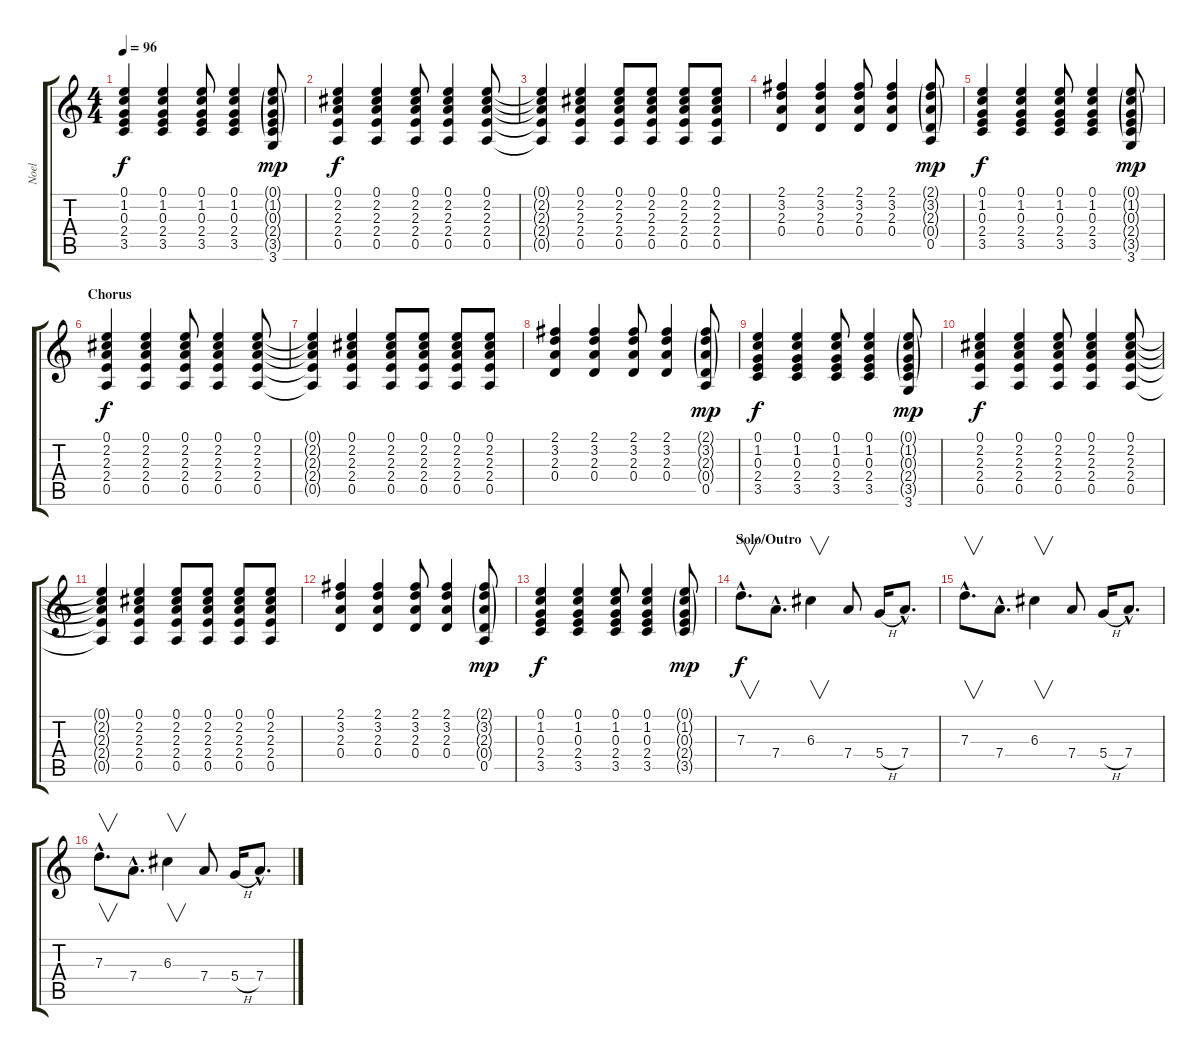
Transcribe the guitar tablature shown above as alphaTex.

\track ("Noel" "Noel") {instrument distortionguitar}
\staff {score tabs}
\tuning (E4 B3 G3 D3 A2 E2) {hide}
\ts (4 4)
\tempo 96
\clef g2
\ks c
(0.1 1.2 0.3 2.4 3.5).4{dy f} (0.1 1.2 0.3 2.4 3.5).4 (0.1 1.2 0.3 2.4 3.5).8 (0.1 1.2 0.3 2.4 3.5).4 (0.1{g} 1.2{g} 0.3{g} 2.4{g} 3.5{g} 3.6).8{dy mp} |
(0.1 2.2 2.3 2.4 0.5).4{dy f} (0.1 2.2 2.3 2.4 0.5).4 (0.1 2.2 2.3 2.4 0.5).8 (0.1 2.2 2.3 2.4 0.5).4 (0.1 2.2 2.3 2.4 0.5).8 |
(0.1{t} 2.2{t} 2.3{t} 2.4{t} 0.5{t}).4 (0.1 2.2 2.3 2.4 0.5).4 (0.1 2.2 2.3 2.4 0.5).8 (0.1 2.2 2.3 2.4 0.5).8 (0.1 2.2 2.3 2.4 0.5).8 (0.1 2.2 2.3 2.4 0.5).8 |
(2.1 3.2 2.3 0.4).4 (2.1 3.2 2.3 0.4).4 (2.1 3.2 2.3 0.4).8 (2.1 3.2 2.3 0.4).4 (2.1{g} 3.2{g} 2.3{g} 0.4{g} 0.5).8{dy mp} |
(0.1 1.2 0.3 2.4 3.5).4{dy f} (0.1 1.2 0.3 2.4 3.5).4 (0.1 1.2 0.3 2.4 3.5).8 (0.1 1.2 0.3 2.4 3.5).4 (0.1{g} 1.2{g} 0.3{g} 2.4{g} 3.5{g} 3.6).8{dy mp} |
\section ("" "Chorus")
(0.1 2.2 2.3 2.4 0.5).4{dy f} (0.1 2.2 2.3 2.4 0.5).4 (0.1 2.2 2.3 2.4 0.5).8 (0.1 2.2 2.3 2.4 0.5).4 (0.1 2.2 2.3 2.4 0.5).8 |
(0.1{t} 2.2{t} 2.3{t} 2.4{t} 0.5{t}).4 (0.1 2.2 2.3 2.4 0.5).4 (0.1 2.2 2.3 2.4 0.5).8 (0.1 2.2 2.3 2.4 0.5).8 (0.1 2.2 2.3 2.4 0.5).8 (0.1 2.2 2.3 2.4 0.5).8 |
(2.1 3.2 2.3 0.4).4 (2.1 3.2 2.3 0.4).4 (2.1 3.2 2.3 0.4).8 (2.1 3.2 2.3 0.4).4 (2.1{g} 3.2{g} 2.3{g} 0.4{g} 0.5).8{dy mp} |
(0.1 1.2 0.3 2.4 3.5).4{dy f} (0.1 1.2 0.3 2.4 3.5).4 (0.1 1.2 0.3 2.4 3.5).8 (0.1 1.2 0.3 2.4 3.5).4 (0.1{g} 1.2{g} 0.3{g} 2.4{g} 3.5{g} 3.6).8{dy mp} |
(0.1 2.2 2.3 2.4 0.5).4{dy f} (0.1 2.2 2.3 2.4 0.5).4 (0.1 2.2 2.3 2.4 0.5).8 (0.1 2.2 2.3 2.4 0.5).4 (0.1 2.2 2.3 2.4 0.5).8 |
(0.1{t} 2.2{t} 2.3{t} 2.4{t} 0.5{t}).4 (0.1 2.2 2.3 2.4 0.5).4 (0.1 2.2 2.3 2.4 0.5).8 (0.1 2.2 2.3 2.4 0.5).8 (0.1 2.2 2.3 2.4 0.5).8 (0.1 2.2 2.3 2.4 0.5).8 |
(2.1 3.2 2.3 0.4).4 (2.1 3.2 2.3 0.4).4 (2.1 3.2 2.3 0.4).8 (2.1 3.2 2.3 0.4).4 (2.1{g} 3.2{g} 2.3{g} 0.4{g} 0.5).8{dy mp} |
(0.1 1.2 0.3 2.4 3.5).4{dy f} (0.1 1.2 0.3 2.4 3.5).4 (0.1 1.2 0.3 2.4 3.5).8 (0.1 1.2 0.3 2.4 3.5).4 (0.1{g} 1.2{g} 0.3{g} 2.4{g} 3.5{g}).8{dy mp} |
\section ("" "Solo/Outro")
7.3{hac}.8{v d dy f volume 16} 7.4{hac}.8{d} 6.3.4{v} 7.4.8 5.4{h}.16 7.4{hac}.8{d} |
7.3{hac}.8{v d} 7.4{hac}.8{d} 6.3.4{v} 7.4.8 5.4{h}.16 7.4{hac}.8{d} |
7.3{hac}.8{v d} 7.4{hac}.8{d} 6.3.4{v} 7.4.8 5.4{h}.16 7.4{hac}.8{d}
